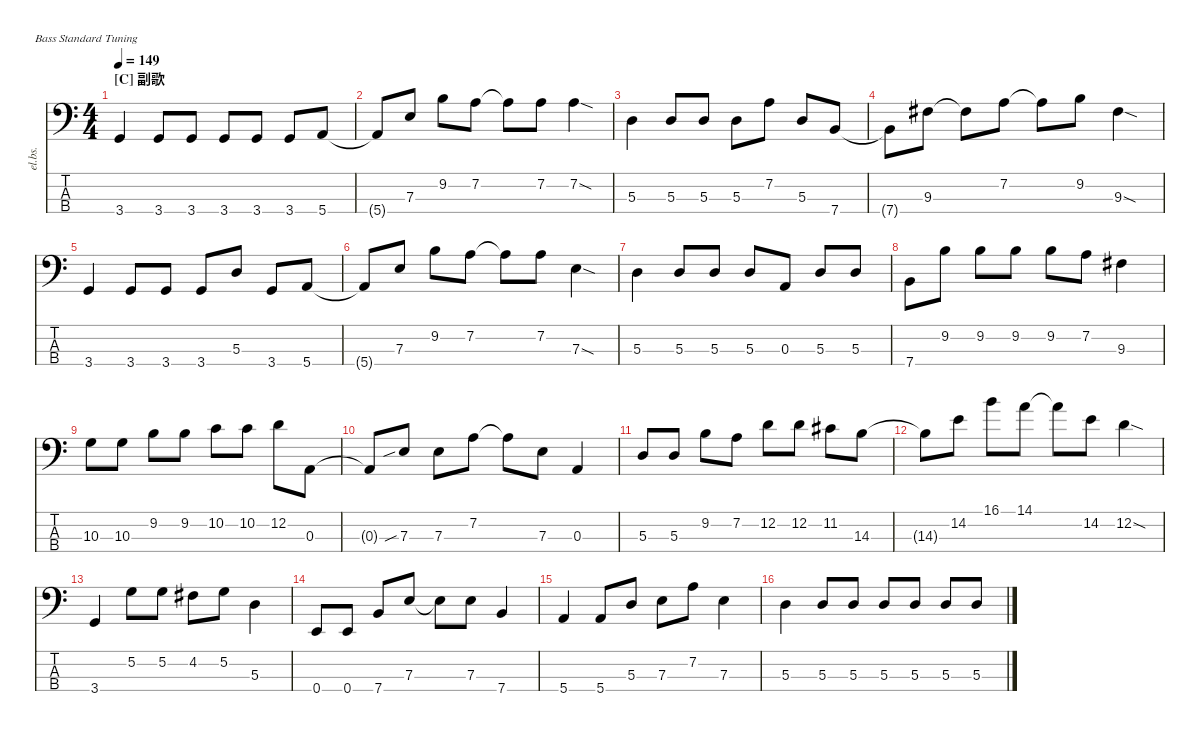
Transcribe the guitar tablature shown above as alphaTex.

\defaultSystemsLayout 4
\hideDynamics
\bracketExtendMode nobrackets
\track ("Electric Bass" "el.bs.") {instrument electricbassfinger}
\staff {score tabs}
\tuning (G2 D2 A1 E1)
\ts (4 4)
\section ("C" "副歌")
\tempo 149
\clef f4
\ks c
3.4.4{dy mf beam Up} 3.4.8{beam Up} 3.4.8{beam Up} 3.4.8{beam Up} 3.4.8{beam Up} 3.4.8{beam Up} 5.4.8{beam Up} |
5.4{t}.8{beam Up} 7.3.8{beam Up} 9.2.8{beam Down} 7.2.8{beam Down} 7.2{t}.8{beam Down} 7.2.8{beam Down} 7.2{sod}.4{beam Down} |
5.3.4{beam Down} 5.3.8{beam Up} 5.3.8{beam Up} 5.3.8{beam Down} 7.2.8{beam Down} 5.3.8{beam Up} 7.4.8{beam Up} |
7.4{t}.8{beam Down} 9.3{acc #}.8{beam Down} 9.3{t acc #}.8{beam Down} 7.2.8{beam Down} 7.2{t}.8{beam Down} 9.2.8{beam Down} 9.3{sod acc #}.4{beam Down} |
3.4.4{beam Up} 3.4.8{beam Up} 3.4.8{beam Up} 3.4.8{beam Up} 5.3.8{beam Up} 3.4.8{beam Up} 5.4.8{beam Up} |
5.4{t}.8{beam Up} 7.3.8{beam Up} 9.2.8{beam Down} 7.2.8{beam Down} 7.2{t}.8{beam Down} 7.2.8{beam Down} 7.3{sod}.4{beam Down} |
5.3.4{beam Down} 5.3.8{beam Up} 5.3.8{beam Up} 5.3.8{beam Up} 0.3.8{beam Up} 5.3.8{beam Up} 5.3.8{beam Up} |
7.4.8{beam Down} 9.2.8{beam Down} 9.2.8{beam Down} 9.2.8{beam Down} 9.2.8{beam Down} 7.2.8{beam Down} 9.3{acc #}.4{beam Down} |
10.3.8{beam Down} 10.3.8{beam Down} 9.2.8{beam Down} 9.2.8{beam Down} 10.2.8{beam Down} 10.2.8{beam Down} 12.2.8{beam Down} 0.3.8{beam Down} |
0.3{t}.8{beam Up} 7.3{sib}.8{beam Up} 7.3.8{beam Down} 7.2.8{beam Down} 7.2{t}.8{beam Down} 7.3.8{beam Down} 0.3.4{beam Up} |
5.3.8{beam Up} 5.3.8{beam Up} 9.2.8{beam Down} 7.2.8{beam Down} 12.2.8{beam Down} 12.2.8{beam Down} 11.2{acc #}.8{beam Down} 14.3.8{beam Down} |
14.3{t}.8{beam Down} 14.2.8{beam Down} 16.1.8{beam Down} 14.1.8{beam Down} 14.1{t}.8{beam Down} 14.2.8{beam Down} 12.2{sod}.4{beam Down} |
3.4.4{beam Up} 5.2.8{beam Down} 5.2.8{beam Down} 4.2{acc #}.8{beam Down} 5.2.8{beam Down} 5.3.4{beam Down} |
0.4.8{beam Up} 0.4.8{beam Up} 7.4.8{beam Up} 7.3.8{beam Up} 7.3{t}.8{beam Down} 7.3.8{beam Down} 7.4.4{beam Up} |
5.4.4{beam Up} 5.4.8{beam Up} 5.3.8{beam Up} 7.3.8{beam Down} 7.2.8{beam Down} 7.3.4{beam Down} |
5.3.4{beam Down} 5.3.8{beam Up} 5.3.8{beam Up} 5.3.8{beam Up} 5.3.8{beam Up} 5.3.8{beam Up} 5.3.8{beam Up}
